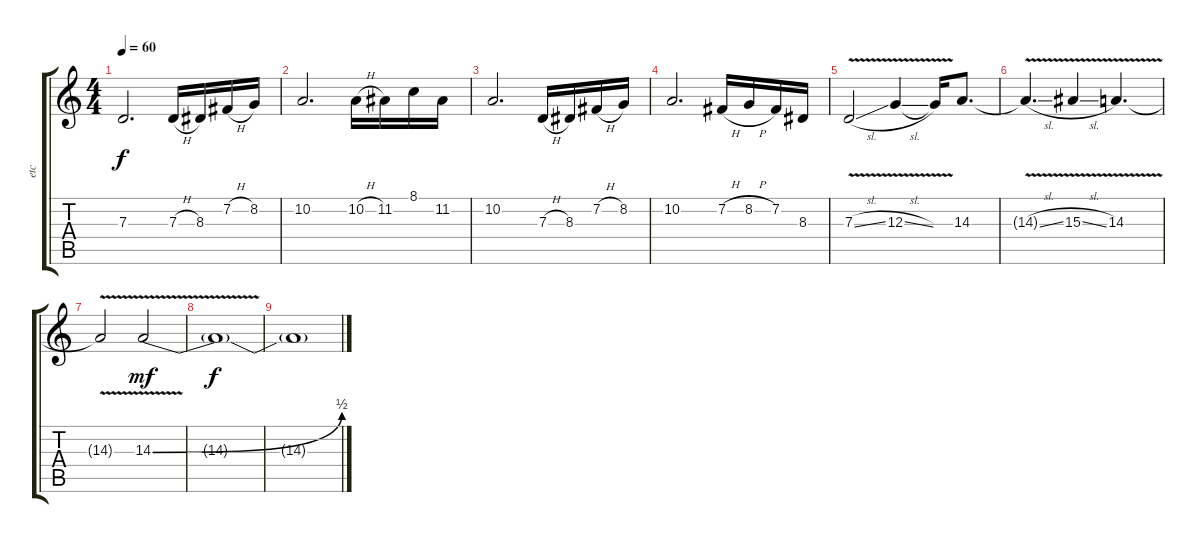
\track ("etc" "etc") {instrument synthstrings2}
\staff {score tabs}
\tuning (E4 B3 G3 D3 A2 E2) {hide}
\ts (4 4)
\tempo 60
\clef g2
\ks c
7.3.2{d dy f} 7.3{h}.16 8.3.16 7.2{h}.16 8.2.16 |
10.2.2{d} 10.2{h}.16 11.2.16 8.1.16 11.2.16 |
10.2.2{d} 7.3{h}.16 8.3.16 7.2{h}.16 8.2.16 |
10.2.2{d} 7.2{h}.16 8.2{h}.16 7.2.16 8.3.16 |
7.3{v sl}.2 12.3{v sl}.4 12.3{t}.16 14.3.8{d} |
14.3{v sl t}.4{d} 15.3{v sl}.4 14.3{v}.4{d} |
14.3{t}.2 14.3{be (bend 0 0 60 2) v}.2{dy mf} |
14.3{t}.1{dy f} |
14.3{t}.1
